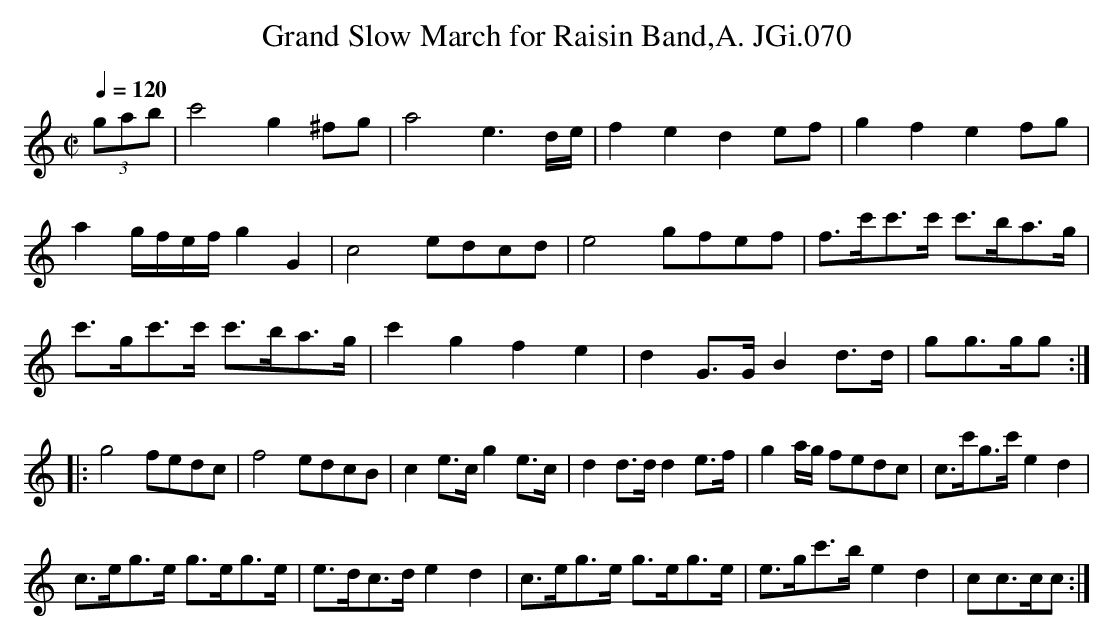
X:1
T:Grand Slow March for Raisin Band,A. JGi.070
M:C|
L:1/8
Q:1/4=120
K:C
(3gab|c'4g2^fg|a4e3d/e/|f2e2d2 ef|g2f2e2 fg|
a2 g/f/e/f/ g2G2|c4 edcd|e4 gfef|f>c'c'>c' c'>ba>g|
c'>gc'>c' c'>ba>g|c'2g2f2e2|d2G>GB2d>d|gg>gg:|
|:g4fedc|f4edcB|c2e>cg2e>c|d2d>dd2e>f|g2a/g/ fedc|c>c'g>c' e2d2|
c>eg>e g>eg>e|e>dc>d e2d2|c>eg>e g>eg>e|e>gc'>be2d2|cc>cc:|
